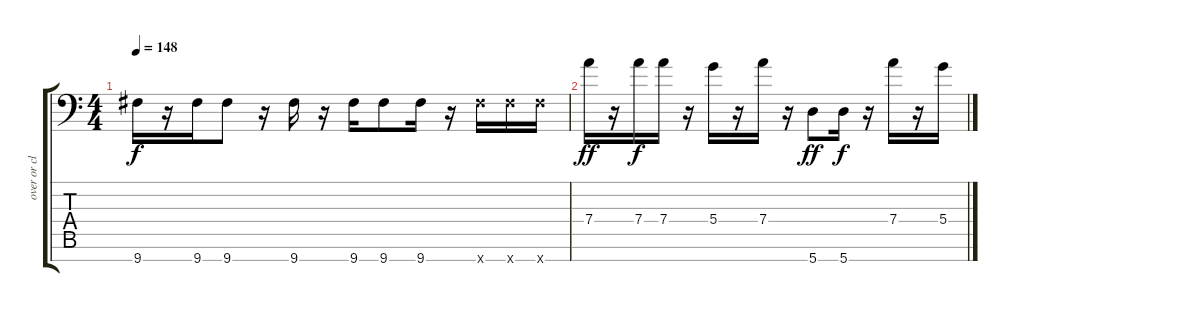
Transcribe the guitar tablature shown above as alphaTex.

\track ("over or clean" "over or cl") {instrument distortionguitar}
\staff {score tabs}
\tuning (E4 B3 G3 D3 A2 E2 A1) {hide}
\ts (4 4)
\tempo 148
\clef f4
\ks c
9.7.16{dy f instrument distortionguitar} r.16 9.7.16 9.7.8 r.16 9.7.16 r.16 9.7.16 9.7.8 9.7.16 r.16 9.7{x}.16 9.7{x}.16 9.7{x}.16 |
7.4.16{dy ff} r.16 7.4.16{dy f} 7.4.16 r.16 5.4.16 r.16 7.4.16 r.16 5.7.8{dy ff} 5.7.16{dy f} r.16 7.4.16 r.16 5.4.16
